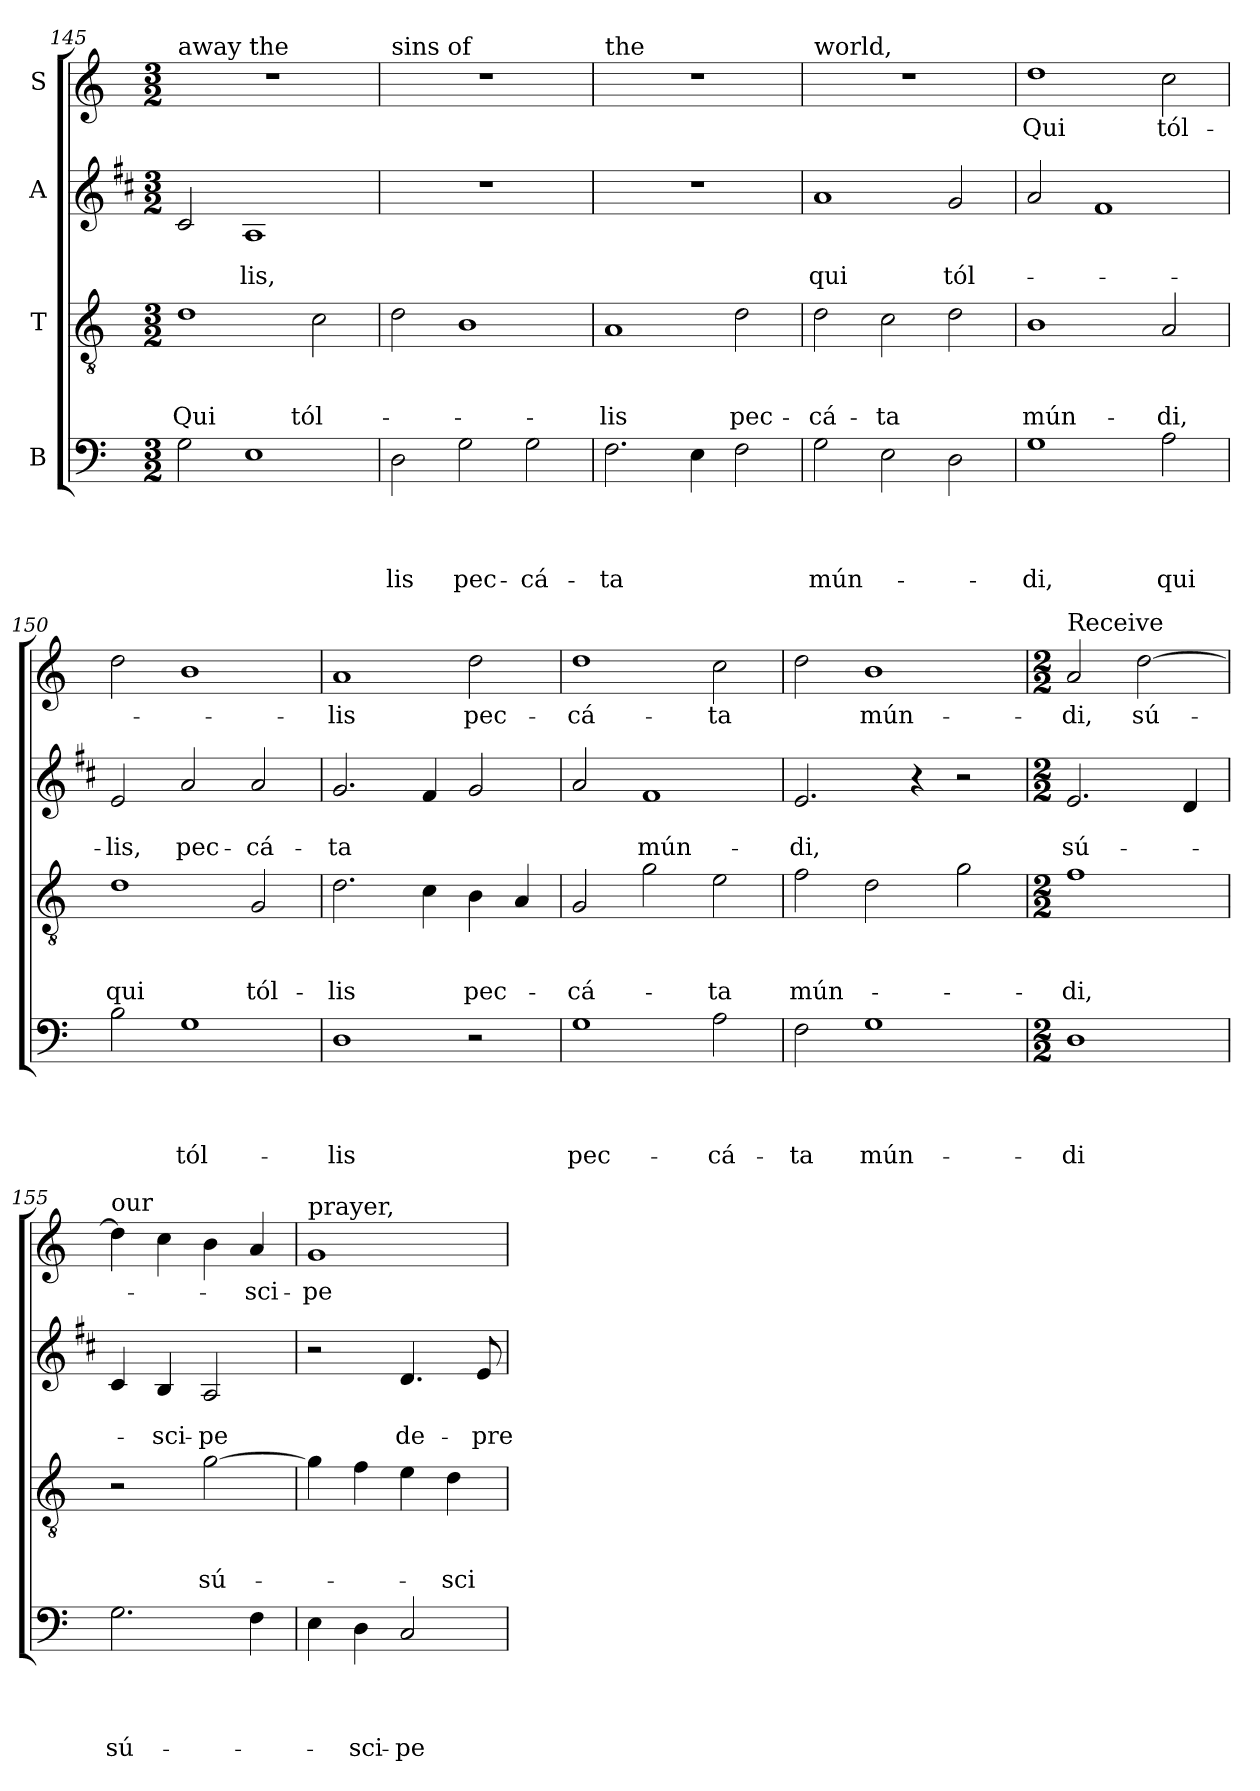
**kern	**text	**text	**text	**text	**kern	**text	**text	**text	**kern	**text	**text	**kern	**text
*part4	*part4	*part4	*part4	*part4	*part3	*part3	*part3	*part3	*part2	*part2	*part2	*part1	*part1
*staff4	*staff4	*staff4	*staff4	*staff4	*staff3	*staff3	*staff3	*staff3	*staff2	*staff2	*staff2	*staff1	*staff1
*I"B	*	*	*	*	*I"T	*	*	*	*I"A	*	*	*I"S	*
*clefF4	*	*	*	*	*clefGv2	*	*	*	*clefG2	*	*	*clefG2	*
*	*	*	*	*	*	*	*	*	*ITrd1c2	*	*	*	*
*k[]	*	*	*	*	*k[]	*	*	*	*k[]	*	*	*k[]	*
*C:	*	*	*	*	*C:	*	*	*	*C:	*	*	*C:	*
*M3/2	*	*	*	*	*M3/2	*	*	*	*M3/2	*	*	*M3/2	*
=145	=145	=145	=145	=145	=145	=145	=145	=145	=145	=145	=145	=145	=145
!	!	!	!	!	!	!	!	!	!	!	!	!LO:TX:a:t=away the	!
!	!	!	!	!	!	!	!	!LO:LY:b	!	!	!	!	!
2G\	.	.	.	.	1d	.	.	Qui	2B/	.	.	1.r	.
!	!	!	!	!	!	!	!	!	!	!	!LO:LY:b	!	!
1E	.	.	.	.	.	.	.	.	1G	.	-lis,	.	.
!	!	!	!	!	!	!	!	!LO:LY:b	!	!	!	!	!
.	.	.	.	.	2c\	.	.	tól-	.	.	.	.	.
=146	=146	=146	=146	=146	=146	=146	=146	=146	=146	=146	=146	=146	=146
!	!	!	!	!	!	!	!	!	!	!	!	!LO:TX:a:t=sins of	!
!	!	!	!	!LO:LY:b	!	!	!	!	!	!	!	!	!
2D\	.	.	.	-lis	2d\	.	.	.	1.r	.	.	1.r	.
!	!	!	!	!LO:LY:b	!	!	!	!	!	!	!	!	!
2G\	.	.	.	pec-	1B	.	.	.	.	.	.	.	.
!	!	!	!	!LO:LY:b	!	!	!	!	!	!	!	!	!
2G\	.	.	.	-cá-	.	.	.	.	.	.	.	.	.
=147	=147	=147	=147	=147	=147	=147	=147	=147	=147	=147	=147	=147	=147
!	!	!	!	!	!	!	!	!	!	!	!	!LO:TX:a:t=the	!
!	!	!	!	!LO:LY:b	!	!	!	!LO:LY:b	!	!	!	!	!
2.F\	.	.	.	-ta	1A	.	.	-lis	1.r	.	.	1.r	.
4E\	.	.	.	.	.	.	.	.	.	.	.	.	.
!	!	!	!	!	!	!	!	!LO:LY:b	!	!	!	!	!
2F\	.	.	.	.	2d\	.	.	pec-	.	.	.	.	.
=148	=148	=148	=148	=148	=148	=148	=148	=148	=148	=148	=148	=148	=148
!	!	!	!	!	!	!	!	!	!	!	!	!LO:TX:a:t=world,	!
!	!	!	!	!LO:LY:b	!	!	!	!LO:LY:b	!	!	!LO:LY:b	!	!
2G\	.	.	.	mún-	2d\	.	.	-cá-	1g	.	qui	1.r	.
!	!	!	!	!	!	!	!	!LO:LY:b	!	!	!	!	!
2E\	.	.	.	.	2c\	.	.	-ta	.	.	.	.	.
!	!	!	!	!	!	!	!	!	!	!	!LO:LY:b	!	!
2D\	.	.	.	.	2d\	.	.	.	2f/	.	tól-	.	.
!!LO:PB:g=z
=149	=149	=149	=149	=149	=149	=149	=149	=149	=149	=149	=149	=149	=149
!	!	!	!	!LO:LY:b	!	!	!	!LO:LY:b	!	!	!	!	!LO:LY:b
1G	.	.	.	-di,	1B	.	.	mún-	2g/	.	.	1dd	Qui
.	.	.	.	.	.	.	.	.	1e	.	.	.	.
!	!	!	!	!LO:LY:b	!	!	!	!LO:LY:b	!	!	!	!	!LO:LY:b
2A\	.	.	.	qui	2A/	.	.	-di,	.	.	.	2cc\	tól-
=150	=150	=150	=150	=150	=150	=150	=150	=150	=150	=150	=150	=150	=150
!	!	!	!	!	!	!	!	!LO:LY:b	!	!	!LO:LY:b	!	!
2B\	.	.	.	.	1d	.	.	qui	2d/	.	-lis,	2dd\	.
!	!	!	!	!LO:LY:b	!	!	!	!	!	!	!LO:LY:b	!	!
1G	.	.	.	tól-	.	.	.	.	2g/	.	pec-	1b	.
!	!	!	!	!	!	!	!	!LO:LY:b	!	!	!LO:LY:b	!	!
.	.	.	.	.	2G/	.	.	tól-	2g/	.	-cá-	.	.
=151	=151	=151	=151	=151	=151	=151	=151	=151	=151	=151	=151	=151	=151
!	!	!	!	!LO:LY:b	!	!	!	!LO:LY:b	!	!	!LO:LY:b	!	!LO:LY:b
1D	.	.	.	-lis	2.d\	.	.	-lis	2.f/	.	-ta	1a	-lis
.	.	.	.	.	4c\	.	.	.	4e/	.	.	.	.
!	!	!	!	!	!	!	!	!LO:LY:b	!	!	!	!	!LO:LY:b
2r	.	.	.	.	4B\	.	.	pec-	2f/	.	.	2dd\	pec-
.	.	.	.	.	4A/	.	.	.	.	.	.	.	.
=152	=152	=152	=152	=152	=152	=152	=152	=152	=152	=152	=152	=152	=152
!	!	!	!	!LO:LY:b	!	!	!	!LO:LY:b	!	!	!	!	!LO:LY:b
1G	.	.	.	pec-	2G/	.	.	-cá-	2g/	.	.	1dd	-cá-
!	!	!	!	!	!	!	!	!	!	!	!LO:LY:b	!	!
.	.	.	.	.	2g\	.	.	.	1e	.	mún-	.	.
!	!	!	!	!LO:LY:b	!	!	!	!LO:LY:b	!	!	!	!	!LO:LY:b
2A\	.	.	.	-cá-	2e\	.	.	-ta	.	.	.	2cc\	-ta
=153	=153	=153	=153	=153	=153	=153	=153	=153	=153	=153	=153	=153	=153
!	!	!	!	!LO:LY:b	!	!	!	!LO:LY:b	!	!	!LO:LY:b	!	!
2F\	.	.	.	-ta	2f\	.	.	mún-	2.d/	.	-di,	2dd\	.
!	!	!	!	!LO:LY:b	!	!	!	!	!	!	!	!	!LO:LY:b
1G	.	.	.	mún-	2d\	.	.	.	.	.	.	1b	mún-
.	.	.	.	.	.	.	.	.	4r	.	.	.	.
.	.	.	.	.	2g\	.	.	.	2r	.	.	.	.
!!LO:LB:g=z
=154	=154	=154	=154	=154	=154	=154	=154	=154	=154	=154	=154	=154	=154
*M2/2	*	*	*	*	*M2/2	*	*	*	*M2/2	*	*	*M2/2	*
!	!	!	!	!	!	!	!	!	!	!	!	!LO:TX:a:t=Receive	!
!	!	!	!	!LO:LY:b	!	!	!	!LO:LY:b	!	!	!LO:LY:b	!	!LO:LY:b
1D	.	.	.	-di	1f	.	.	-di,	2.d/	.	sú-	2a/	-di,
!	!	!	!	!	!	!	!	!	!	!	!	!	!LO:LY:b
.	.	.	.	.	.	.	.	.	.	.	.	[2dd\	sú-
.	.	.	.	.	.	.	.	.	4c/	.	.	.	.
=155	=155	=155	=155	=155	=155	=155	=155	=155	=155	=155	=155	=155	=155
!	!	!	!	!	!	!	!	!	!	!	!	!LO:TX:a:t=our	!
!	!	!	!	!LO:LY:b	!	!	!	!	!	!	!	!	!
2.G\	.	.	.	sú-	2r	.	.	.	4B/	.	.	4dd\]	.
!	!	!	!	!	!	!	!	!	!	!	!LO:LY:b	!	!
.	.	.	.	.	.	.	.	.	4A/	.	-sci-	4cc\	.
!	!	!	!	!	!	!	!	!LO:LY:b	!	!	!LO:LY:b	!	!
.	.	.	.	.	[2g\	.	.	sú-	2G/	.	-pe	4b\	.
!	!	!	!	!	!	!	!	!	!	!	!	!	!LO:LY:b
4F\	.	.	.	.	.	.	.	.	.	.	.	4a/	-sci-
=156	=156	=156	=156	=156	=156	=156	=156	=156	=156	=156	=156	=156	=156
!	!	!	!	!	!	!	!	!	!	!	!	!LO:TX:a:t=prayer,	!
!	!	!	!	!	!	!	!	!	!	!	!	!	!LO:LY:b
4E\	.	.	.	.	4g\]	.	.	.	2r	.	.	1g	-pe
!	!	!	!	!LO:LY:b	!	!	!	!	!	!	!	!	!
4D\	.	.	.	-sci-	4f\	.	.	.	.	.	.	.	.
!	!	!	!	!LO:LY:b	!	!	!	!	!	!	!LO:LY:b	!	!
2C/	.	.	.	-pe	4e\	.	.	.	4.c/	.	de-	.	.
!	!	!	!	!	!	!	!	!LO:LY:b	!	!	!	!	!
.	.	.	.	.	4d\	.	.	-sci-	.	.	.	.	.
!	!	!	!	!	!	!	!	!	!	!	!LO:LY:b	!	!
.	.	.	.	.	.	.	.	.	8d/	.	-pre-	.	.
=	=	=	=	=	=	=	=	=	=	=	=	=	=
*-	*-	*-	*-	*-	*-	*-	*-	*-	*-	*-	*-	*-	*-
